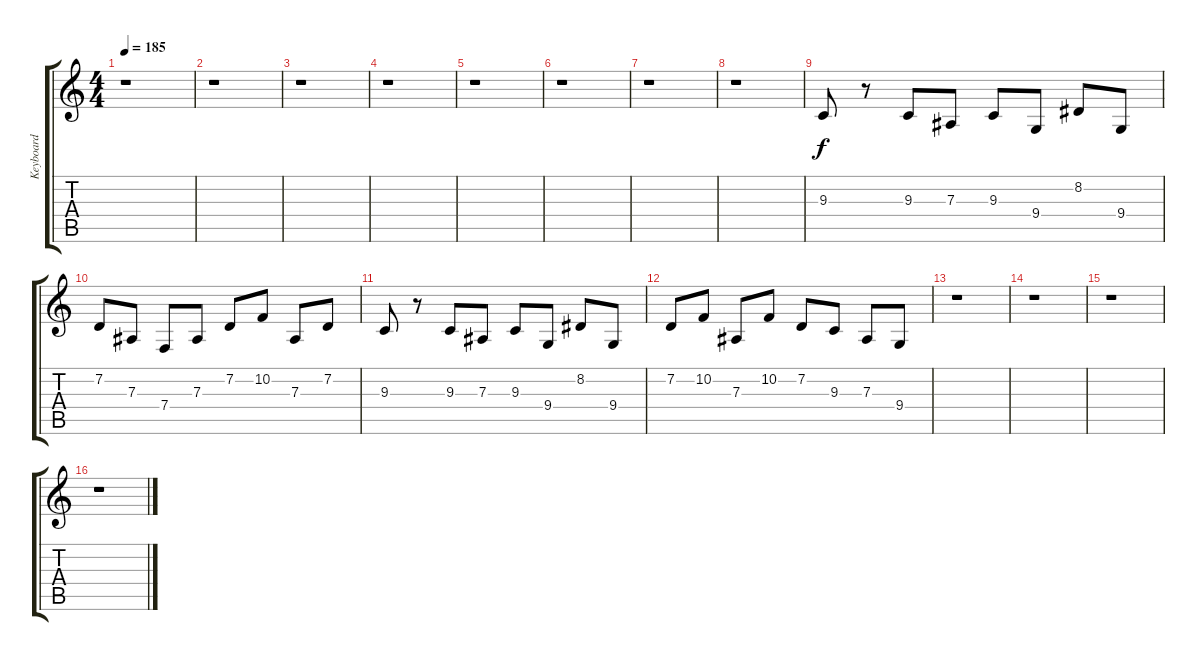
\track ("Keyboard" "Keyboard") {instrument stringensemble1}
\staff {score tabs}
\tuning (C4 G3 Eb3 Bb2 F2 C2) {hide}
\ts (4 4)
\tempo 185
\clef g2
\ks c
r.1{dy f instrument stringensemble1} |
r.1 |
r.1 |
r.1 |
r.1 |
r.1 |
r.1 |
r.1 |
9.3.8 r.8 9.3.8 7.3.8 9.3.8 9.4.8 8.2.8 9.4.8 |
7.2.8 7.3.8 7.4.8 7.3.8 7.2.8 10.2.8 7.3.8 7.2.8 |
9.3.8 r.8 9.3.8 7.3.8 9.3.8 9.4.8 8.2.8 9.4.8 |
7.2.8 10.2.8 7.3.8 10.2.8 7.2.8 9.3.8 7.3.8 9.4.8 |
r.1 |
r.1 |
r.1 |
r.1
